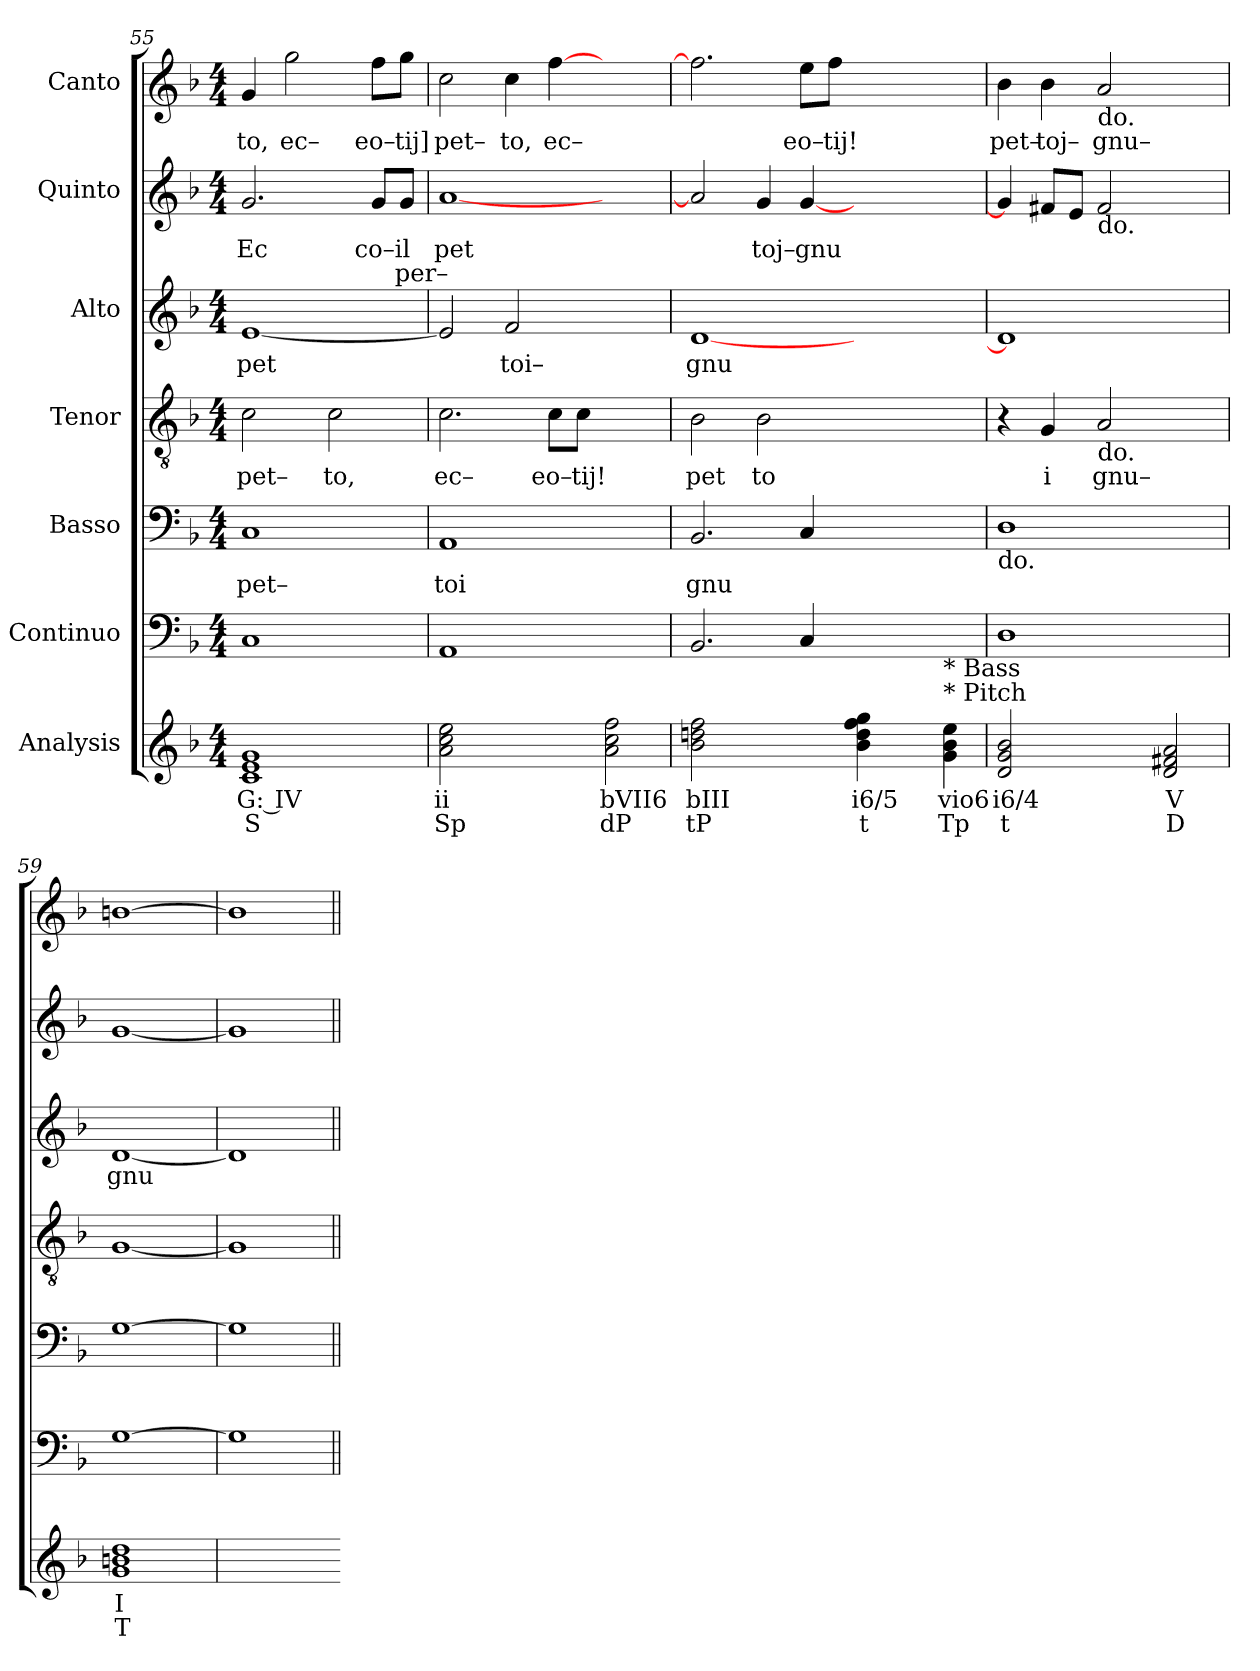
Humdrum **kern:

**kern	**text	**text	**kern	**kern	**text	**kern	**text	**kern	**text	**kern	**text	**text	**kern	**text
*part7	*part7	*part7	*part6	*part5	*part5	*part4	*part4	*part3	*part3	*part2	*part2	*part2	*part1	*part1
*staff7	*staff7	*staff7	*staff6	*staff5	*staff5	*staff4	*staff4	*staff3	*staff3	*staff2	*staff2	*staff2	*staff1	*staff1
*I"Analysis	*	*	*I"Continuo	*I"Basso	*	*I"Tenor	*	*I"Alto	*	*I"Quinto	*	*	*I"Canto	*
*	*	*	*clefF4	*clefF4	*	*clefGv2	*	*clefG2	*	*clefG2	*	*	*clefG2	*
*k[b-]	*	*	*k[b-]	*k[b-]	*	*k[b-]	*	*k[b-]	*	*k[b-]	*	*	*k[b-]	*
*	*	*	*d:	*d:	*	*d:	*	*d:	*	*d:	*	*	*d:	*
*M4/4	*	*	*M4/4	*M4/4	*	*M4/4	*	*M4/4	*	*M4/4	*	*	*M4/4	*
=55	=55	=55	=55	=55	=55	=55	=55	=55	=55	=55	=55	=55	=55	=55
!	!	!	!	!	!LO:LY:b	!	!	!	!	!	!	!	!	!
!	!	!	!	!	!	!	!LO:LY:b	!	!	!	!	!	!	!
!	!	!	!	!	!	!	!	!	!LO:LY:b	!	!	!	!	!
!	!	!	!	!	!	!	!	!	!	!	!LO:LY:b	!	!	!
!	!	!	!	!	!	!	!	!	!	!	!	!	!	!LO:LY:b
1c 1e 1g	G: IV	S	1C	1C	pet–	2c\	pet–	[1e	pet	2.g/	Ec	.	4g/	to,
!	!	!	!	!	!	!	!	!	!	!	!	!	!	!LO:LY:b
.	.	.	.	.	.	.	.	.	.	.	.	.	2gg\	ec–
!	!	!	!	!	!	!	!LO:LY:b	!	!	!	!	!	!	!
.	.	.	.	.	.	2c\	to,	.	.	.	.	.	.	.
!	!	!	!	!	!	!	!	!	!	!	!LO:LY:b	!	!	!
!	!	!	!	!	!	!	!	!	!	!	!	!	!	!LO:LY:b
.	.	.	.	.	.	.	.	.	.	8g/L	co–	.	8ff\L	eo–
!	!	!	!	!	!	!	!	!	!	!	!LO:LY:b	!LO:LY:b	!	!
!	!	!	!	!	!	!	!	!	!	!	!	!	!	!LO:LY:b
.	.	.	.	.	.	.	.	.	.	8g/J	il	per–	8gg\J	tij]
=56	=56	=56	=56	=56	=56	=56	=56	=56	=56	=56	=56	=56	=56	=56
!	!	!	!	!	!LO:LY:b	!	!	!	!	!	!	!	!	!
!	!	!	!	!	!	!	!LO:LY:b	!	!	!	!	!	!	!
!	!	!	!	!	!	!	!	!	!	!	!LO:LY:b	!	!	!
!	!	!	!	!	!	!	!	!	!	!	!	!	!	!LO:LY:b
2a 2cc 2ee	ii	Sp	1AA	1AA	toi	2.c\	ec–	2e/]	.	[1a	pet	.	2cc\	pet–
!	!	!	!	!	!	!	!	!	!LO:LY:b	!	!	!	!	!
!	!	!	!	!	!	!	!	!	!	!	!	!	!	!LO:LY:b
2ryy	.	.	.	.	.	.	.	2f/	toi–	.	.	.	4cc\	to,
!	!	!	!	!	!	!	!LO:LY:b	!	!	!	!	!	!	!
!	!	!	!	!	!	!	!	!	!	!	!	!	!	!LO:LY:b
.	.	.	.	.	.	8c\L	eo–	.	.	.	.	.	[4ff\	ec–
!	!	!	!	!	!	!	!LO:LY:b	!	!	!	!	!	!	!
.	.	.	.	.	.	8c\J	tij!	.	.	.	.	.	.	.
2a 2cc 2ff	bVII6	dP	2ryy	2ryy	.	2ryy	.	2ryy	.	2ryy	.	.	2ryy	.
=57	=57	=57	=57	=57	=57	=57	=57	=57	=57	=57	=57	=57	=57	=57
!	!	!	!	!	!LO:LY:b	!	!	!	!	!	!	!	!	!
!	!	!	!	!	!	!	!LO:LY:b	!	!	!	!	!	!	!
!	!	!	!	!	!	!	!	!	!LO:LY:b	!	!	!	!	!
2b- 2ddn 2ff	bIII	tP	2.BB-/	2.BB-/	gnu	2B-\	pet	[1d	gnu	2a/]	.	.	2.ff\]	.
!	!	!	!	!	!	!	!LO:LY:b	!	!	!	!	!	!	!
!	!	!	!	!	!	!	!	!	!	!	!LO:LY:b	!	!	!
2ryy	.	.	.	.	.	2B-\	to	.	.	4g/	toj–	.	.	.
!	!	!	!	!	!	!	!	!	!	!	!LO:LY:b	!	!	!
!	!	!	!	!	!	!	!	!	!	!	!	!	!	!LO:LY:b
.	.	.	4C/	4C/	.	.	.	.	.	[4g/	gnu	.	8ee\L	eo–
!	!	!	!	!	!	!	!	!	!	!	!	!	!	!LO:LY:b
.	.	.	.	.	.	.	.	.	.	.	.	.	8ff\J	tij!
4b- 4dd 4ff 4gg	i6/5	t	2.ryy	2.ryy	.	2.ryy	.	2.ryy	.	2.ryy	.	.	2.ryy	.
4ryy	.	.	.	.	.	.	.	.	.	.	.	.	.	.
!LO:TX:a:t=* Pitch	!	!	!	!	!	!	!	!	!	!	!	!	!	!
!LO:TX:a:t=* Bass	!	!	!	!	!	!	!	!	!	!	!	!	!	!
4g 4b- 4ee	vio6	Tp	.	.	.	.	.	.	.	.	.	.	.	.
=58	=58	=58	=58	=58	=58	=58	=58	=58	=58	=58	=58	=58	=58	=58
!	!	!	!	!LO:TX:b:t=do.	!	!	!	!	!	!	!	!	!	!
!	!	!	!	!	!	!	!	!	!	!	!	!	!	!LO:LY:b
2d 2g 2b-	i6/4	t	1D	1D	.	4r	.	1d]	.	4g/]	.	.	4b-\	pet–
!	!	!	!	!	!	!	!LO:LY:b	!	!	!	!	!	!	!
!	!	!	!	!	!	!	!	!	!	!	!	!	!	!LO:LY:b
.	.	.	.	.	.	4G/	i	.	.	8f#X/L	.	.	4b-\	toj–
.	.	.	.	.	.	.	.	.	.	8e/J	.	.	.	.
!	!	!	!	!	!	!	!LO:LY:b	!	!	!	!	!	!	!
!	!	!	!	!	!	!	!	!	!	!	!	!	!LO:TX:b:t=do.	!
!	!	!	!	!	!	!	!	!	!	!LO:TX:b:t=do.	!	!	!	!
!	!	!	!	!	!	!LO:TX:b:t=do.	!	!	!	!	!	!	!	!
!	!	!	!	!	!	!	!	!	!	!	!	!	!	!LO:LY:b
2ryy	.	.	.	.	.	2A/	gnu–	.	.	2f#/	.	.	2a/	gnu–
2d 2f#X 2a	V	D	2ryy	2ryy	.	2ryy	.	2ryy	.	2ryy	.	.	2ryy	.
=59	=59	=59	=59	=59	=59	=59	=59	=59	=59	=59	=59	=59	=59	=59
!	!	!	!	!	!	!	!	!	!LO:LY:b	!	!	!	!	!
1g 1bn 1dd	I	T	[1G	[1G	.	[1G	.	[1d	gnu	[1g	.	.	[1bn	.
=60	=60	=60	=60	=60	=60	=60	=60	=60	=60	=60	=60	=60	=60	=60
1ryy	.	.	1G]	1G]	.	1G]	.	1d]	.	1g]	.	.	1b]	.
=	=||	=||	=||	=||	=||	=||	=||	=||	=||	=||	=||	=||	=||	=||
*-	*-	*-	*-	*-	*-	*-	*-	*-	*-	*-	*-	*-	*-	*-
